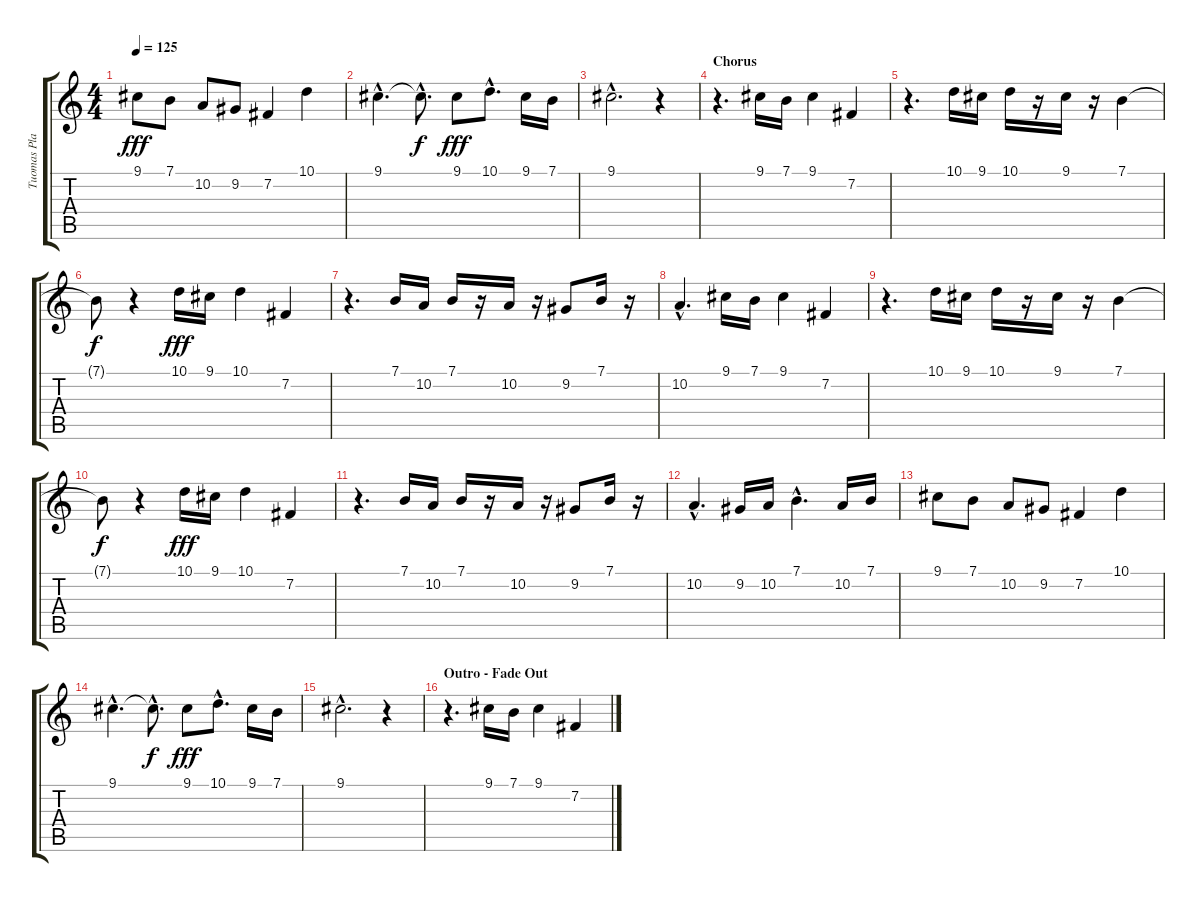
\track ("Tuomas Planman" "Tuomas Pla") {instrument synthstrings1}
\staff {score tabs}
\tuning (E4 B3 G3 D3 A2 E2) {hide}
\ts (4 4)
\tempo 125
\clef g2
\ks c
9.1.8{dy fff} 7.1.8 10.2.8 9.2.8 7.2.4 10.1.4 |
9.1{hac}.4{d} 9.1{hac t}.8{d dy f} 9.1.8{dy fff} 10.1{hac}.8{d} 9.1.16 7.1.16 |
9.1{hac}.2{d} r.4 |
\section ("" "Chorus")
r.4{d instrument stringensemble1} 9.1.16 7.1.16 9.1.4 7.2.4 |
r.4{d} 10.1.16 9.1.16 10.1.16 r.16 9.1.16 r.16 7.1.4 |
7.1{t}.8{dy f} r.4 10.1.16{dy fff} 9.1.16 10.1.4 7.2.4 |
r.4{d} 7.1.16 10.2.16 7.1.16 r.16 10.2.16 r.16 9.2.8 7.1.16 r.16 |
10.2{hac}.4{d} 9.1.16 7.1.16 9.1.4 7.2.4 |
r.4{d} 10.1.16 9.1.16 10.1.16 r.16 9.1.16 r.16 7.1.4 |
7.1{t}.8{dy f} r.4 10.1.16{dy fff} 9.1.16 10.1.4 7.2.4 |
r.4{d} 7.1.16 10.2.16 7.1.16 r.16 10.2.16 r.16 9.2.8 7.1.16 r.16 |
10.2{hac}.4{d} 9.2.16 10.2.16 7.1{hac}.4{d} 10.2.16 7.1.16 |
9.1.8 7.1.8 10.2.8 9.2.8 7.2.4 10.1.4 |
9.1{hac}.4{d} 9.1{hac t}.8{d dy f} 9.1.8{dy fff} 10.1{hac}.8{d} 9.1.16 7.1.16 |
9.1{hac}.2{d} r.4 |
\section ("" "Outro - Fade Out")
r.4{d instrument stringensemble1} 9.1.16 7.1.16 9.1.4 7.2.4
